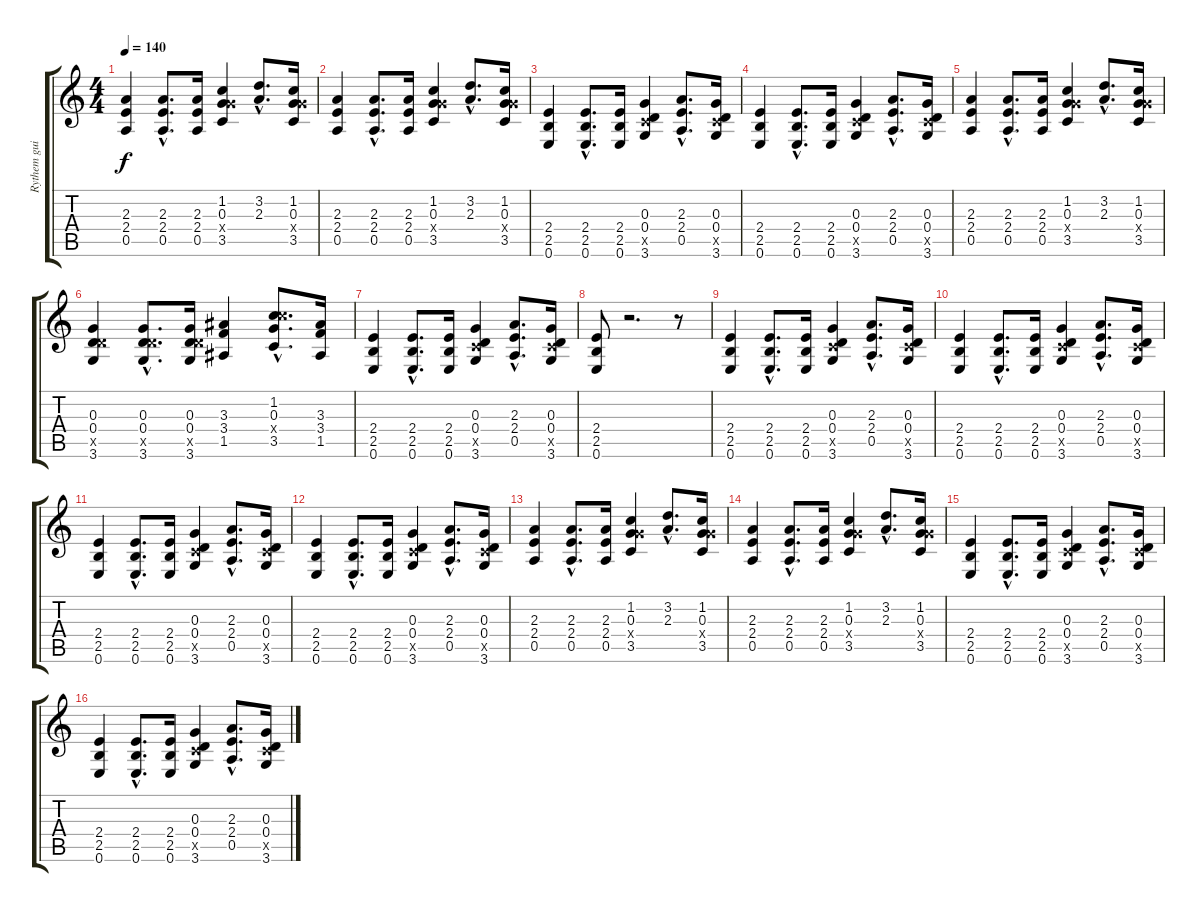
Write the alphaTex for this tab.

\track ("Rythem guitar" "Rythem gui") {instrument overdrivenguitar}
\staff {score tabs}
\tuning (E4 B3 G3 D3 A2 E2) {hide}
\ts (4 4)
\tempo 140
\clef g2
\ks c
(2.3 2.4 0.5).4{dy f} (2.3{hac} 2.4{hac} 0.5{hac}).8{d} (2.3 2.4 0.5).16 (1.2 0.3 5.4{x} 3.5).4 (3.2{hac} 2.3{hac}).8{d} (1.2 0.3 5.4{x} 3.5).16 |
(2.3 2.4 0.5).4 (2.3{hac} 2.4{hac} 0.5{hac}).8{d} (2.3 2.4 0.5).16 (1.2 0.3 5.4{x} 3.5).4 (3.2{hac} 2.3{hac}).8{d} (1.2 0.3 5.4{x} 3.5).16 |
(2.4 2.5 0.6).4 (2.4{hac} 2.5{hac} 0.6{hac}).8{d} (2.4 2.5 0.6).16 (0.3 0.4 3.5{x} 3.6).4 (2.3{hac} 2.4{hac} 0.5{hac}).8{d} (0.3 0.4 3.5{x} 3.6).16 |
(2.4 2.5 0.6).4 (2.4{hac} 2.5{hac} 0.6{hac}).8{d} (2.4 2.5 0.6).16 (0.3 0.4 3.5{x} 3.6).4 (2.3{hac} 2.4{hac} 0.5{hac}).8{d} (0.3 0.4 3.5{x} 3.6).16 |
(2.3 2.4 0.5).4 (2.3{hac} 2.4{hac} 0.5{hac}).8{d} (2.3 2.4 0.5).16 (1.2 0.3 5.4{x} 3.5).4 (3.2{hac} 2.3{hac}).8{d} (1.2 0.3 5.4{x} 3.5).16 |
(0.3 0.4 5.5{x} 3.6).4 (0.3{hac} 0.4{hac} 5.5{hac x} 3.6{hac}).8{d} (0.3 0.4 5.5{x} 3.6).16 (3.3 3.4 1.5).4 (1.2{hac} 0.3{hac} 10.4{hac x} 3.5{hac}).8{d} (3.3 3.4 1.5).16 |
(2.4 2.5 0.6).4 (2.4{hac} 2.5{hac} 0.6{hac}).8{d} (2.4 2.5 0.6).16 (0.3 0.4 3.5{x} 3.6).4 (2.3{hac} 2.4{hac} 0.5{hac}).8{d} (0.3 0.4 3.5{x} 3.6).16 |
(2.4 2.5 0.6).8 r.2{d} r.8 |
(2.4 2.5 0.6).4 (2.4{hac} 2.5{hac} 0.6{hac}).8{d} (2.4 2.5 0.6).16 (0.3 0.4 3.5{x} 3.6).4 (2.3{hac} 2.4{hac} 0.5{hac}).8{d} (0.3 0.4 3.5{x} 3.6).16 |
(2.4 2.5 0.6).4 (2.4{hac} 2.5{hac} 0.6{hac}).8{d} (2.4 2.5 0.6).16 (0.3 0.4 3.5{x} 3.6).4 (2.3{hac} 2.4{hac} 0.5{hac}).8{d} (0.3 0.4 3.5{x} 3.6).16 |
(2.4 2.5 0.6).4 (2.4{hac} 2.5{hac} 0.6{hac}).8{d} (2.4 2.5 0.6).16 (0.3 0.4 3.5{x} 3.6).4 (2.3{hac} 2.4{hac} 0.5{hac}).8{d} (0.3 0.4 3.5{x} 3.6).16 |
(2.4 2.5 0.6).4 (2.4{hac} 2.5{hac} 0.6{hac}).8{d} (2.4 2.5 0.6).16 (0.3 0.4 3.5{x} 3.6).4 (2.3{hac} 2.4{hac} 0.5{hac}).8{d} (0.3 0.4 3.5{x} 3.6).16 |
(2.3 2.4 0.5).4 (2.3{hac} 2.4{hac} 0.5{hac}).8{d} (2.3 2.4 0.5).16 (1.2 0.3 5.4{x} 3.5).4 (3.2{hac} 2.3{hac}).8{d} (1.2 0.3 5.4{x} 3.5).16 |
(2.3 2.4 0.5).4 (2.3{hac} 2.4{hac} 0.5{hac}).8{d} (2.3 2.4 0.5).16 (1.2 0.3 5.4{x} 3.5).4 (3.2{hac} 2.3{hac}).8{d} (1.2 0.3 5.4{x} 3.5).16 |
(2.4 2.5 0.6).4 (2.4{hac} 2.5{hac} 0.6{hac}).8{d} (2.4 2.5 0.6).16 (0.3 0.4 3.5{x} 3.6).4 (2.3{hac} 2.4{hac} 0.5{hac}).8{d} (0.3 0.4 3.5{x} 3.6).16 |
(2.4 2.5 0.6).4 (2.4{hac} 2.5{hac} 0.6{hac}).8{d} (2.4 2.5 0.6).16 (0.3 0.4 3.5{x} 3.6).4 (2.3{hac} 2.4{hac} 0.5{hac}).8{d} (0.3 0.4 3.5{x} 3.6).16
